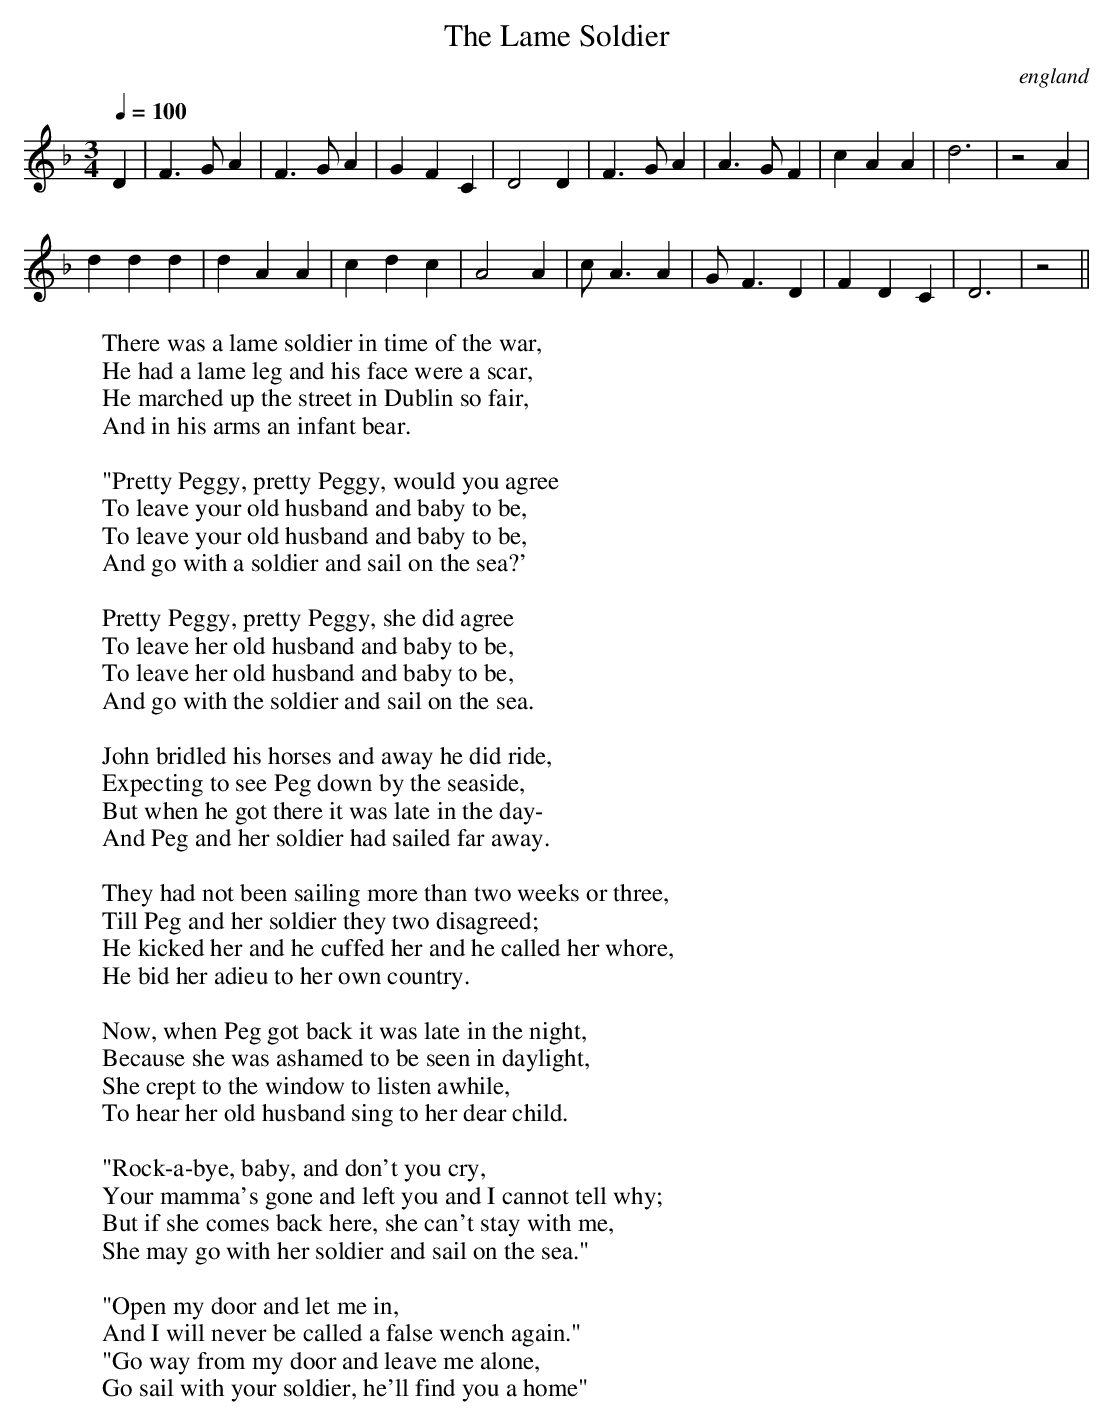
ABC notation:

X:1
T:Lame Soldier, The
O:england
M:3/4
L:1/8
Q:1/4=100
W:There was a lame soldier in time of the war,
W:He had a lame leg and his face were a scar,
W:He marched up the street in Dublin so fair,
W:And in his arms an infant bear.
W:
W:"Pretty Peggy, pretty Peggy, would you agree
W:To leave your old husband and baby to be,
W:To leave your old husband and baby to be,
W:And go with a soldier and sail on the sea?'
W:
W:Pretty Peggy, pretty Peggy, she did agree
W:To leave her old husband and baby to be,
W:To leave her old husband and baby to be,
W:And go with the soldier and sail on the sea.
W:
W:John bridled his horses and away he did ride,
W:Expecting to see Peg down by the seaside,
W:But when he got there it was late in the day-
W:And Peg and her soldier had sailed far away.
W:
W:They had not been sailing more than two weeks or three,
W:Till Peg and her soldier they two disagreed;
W:He kicked her and he cuffed her and he called her whore,
W:He bid her adieu to her own country.
W:
W:Now, when Peg got back it was late in the night,
W:Because she was ashamed to be seen in daylight,
W:She crept to the window to listen awhile,
W:To hear her old husband sing to her dear child.
W:
W:"Rock-a-bye, baby, and don't you cry,
W:Your mamma's gone and left you and I cannot tell why;
W:But if she comes back here, she can't stay with me,
W:She may go with her soldier and sail on the sea."
W:
W:"Open my door and let me in,
W:And I will never be called a false wench again."
W:"Go way from my door and leave me alone,
W:Go sail with your soldier, he'll find you a home"
K:F
D2 |F3G A2|F3G A2|G2 F2 C2|D4 D2|\
F3G A2|A3G F2|c2 A2 A2|d6|z4 A2|
d2 d2 d2|d2- A2 A2|c2 d2 c2|A4 A2|\
c-A3 A2|G-F3 D2|F2 D2 C2|D6|z4 ||
